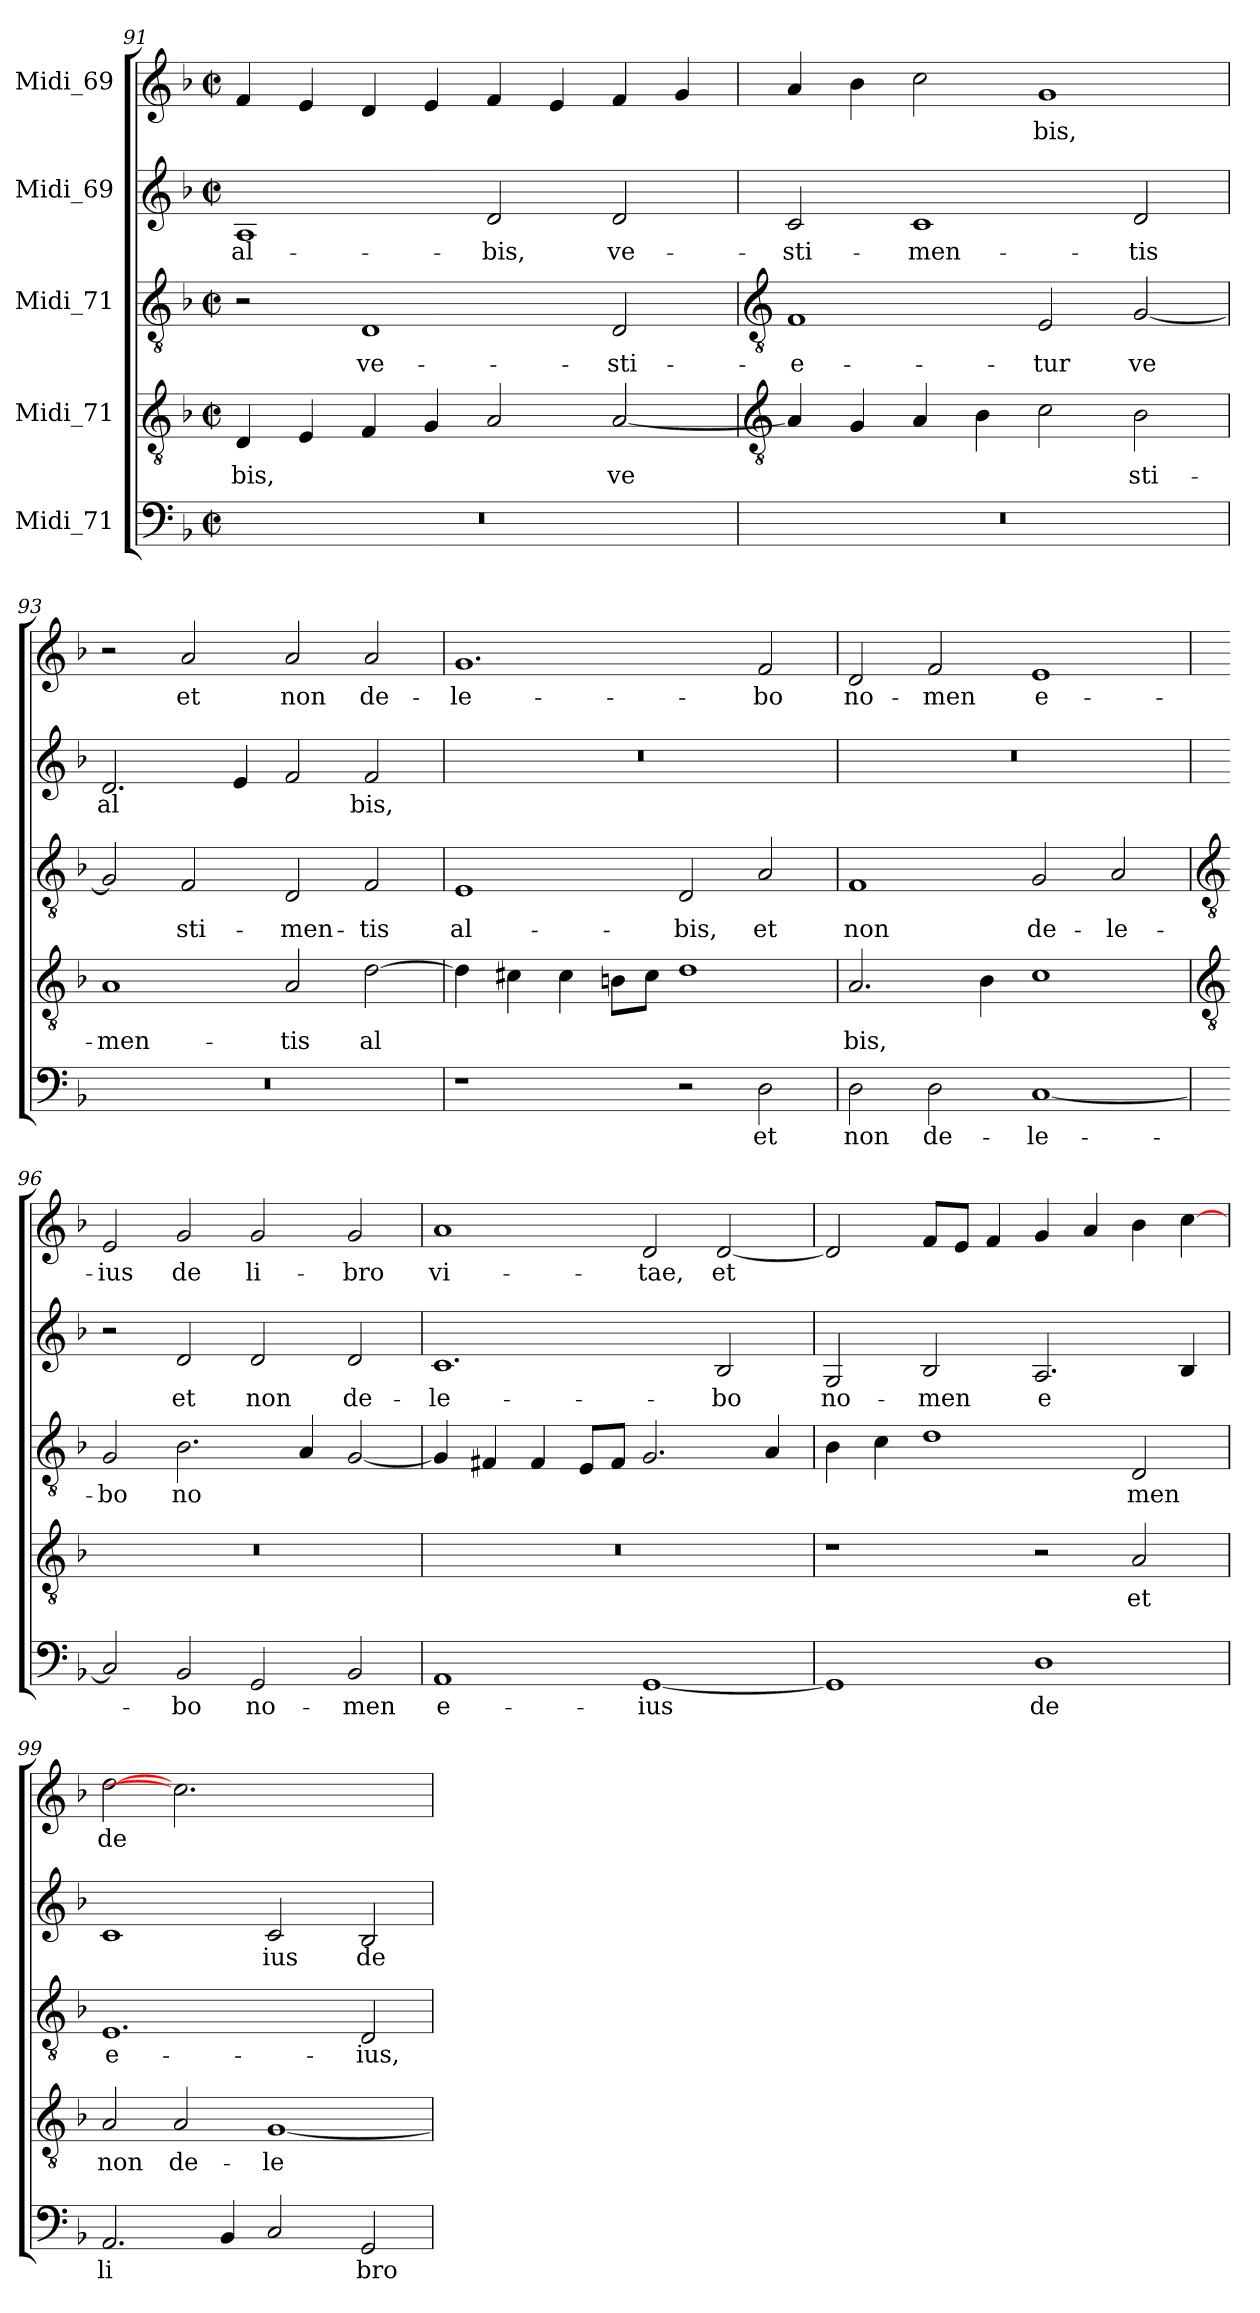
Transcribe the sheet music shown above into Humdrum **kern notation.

**kern	**text	**kern	**text	**kern	**text	**kern	**text	**kern	**text
*part5	*part5	*part4	*part4	*part3	*part3	*part2	*part2	*part1	*part1
*staff5	*staff5	*staff4	*staff4	*staff3	*staff3	*staff2	*staff2	*staff1	*staff1
*I"Midi_71	*	*I"Midi_71	*	*I"Midi_71	*	*I"Midi_69	*	*I"Midi_69	*
*clefF4	*	*clefGv2	*	*clefGv2	*	*clefG2	*	*clefG2	*
*k[b-]	*	*k[b-]	*	*k[b-]	*	*k[b-]	*	*k[b-]	*
*F:	*	*F:	*	*F:	*	*F:	*	*F:	*
*M4/2	*	*M4/2	*	*M4/2	*	*M4/2	*	*M4/2	*
*met(c|)	*	*met(c|)	*	*met(c|)	*	*met(c|)	*	*met(c|)	*
=91	=91	=91	=91	=91	=91	=91	=91	=91	=91
!	!	!	!LO:LY:b	!	!	!	!LO:LY:b	!	!
0r	.	4D	bis,	2r	.	1A	al-	4f	.
.	.	4E	.	.	.	.	.	4e	.
!	!	!	!	!	!LO:LY:b	!	!	!	!
.	.	4F	.	1D	ve-	.	.	4d	.
.	.	4G	.	.	.	.	.	4e	.
!	!	!	!	!	!	!	!LO:LY:b	!	!
.	.	2A	.	.	.	2d	-bis,	4f	.
.	.	.	.	.	.	.	.	4e	.
!	!	!	!LO:LY:b	!	!LO:LY:b	!	!LO:LY:b	!	!
.	.	[2A	ve	2D	-sti-	2d	ve-	4f	.
.	.	.	.	.	.	.	.	4g	.
!!LO:LB:g=z
=92	=92	=92	=92	=92	=92	=92	=92	=92	=92
*	*	*clefGv2	*	*clefGv2	*	*	*	*	*
!	!	!	!	!	!LO:LY:b	!	!LO:LY:b	!	!
0r	.	4A]	.	1F	-e-	2c	-sti-	4a	.
.	.	4G	.	.	.	.	.	4b-	.
!	!	!	!	!	!	!	!LO:LY:b	!	!
.	.	4A	.	.	.	1c	-men-	2cc	.
.	.	4B-	.	.	.	.	.	.	.
!	!	!	!	!	!LO:LY:b	!	!	!	!LO:LY:b
.	.	2c	.	2E	-tur	.	.	1g	bis,
!	!	!	!LO:LY:b	!	!LO:LY:b	!	!LO:LY:b	!	!
.	.	2B-	sti-	[2G	ve	2d	-tis	.	.
=93	=93	=93	=93	=93	=93	=93	=93	=93	=93
!	!	!	!LO:LY:b	!	!	!	!LO:LY:b	!	!
0r	.	1A	-men-	2G]	.	2.d	al	2r	.
!	!	!	!	!	!LO:LY:b	!	!	!	!LO:LY:b
.	.	.	.	2F	sti-	.	.	2a	et
.	.	.	.	.	.	4e	.	.	.
!	!	!	!LO:LY:b	!	!LO:LY:b	!	!	!	!LO:LY:b
.	.	2A	-tis	2D	-men-	2f	.	2a	non
!	!	!	!LO:LY:b	!	!LO:LY:b	!	!LO:LY:b	!	!LO:LY:b
.	.	[2d	al	2F	-tis	2f	bis,	2a	de-
=94	=94	=94	=94	=94	=94	=94	=94	=94	=94
!	!	!	!	!	!LO:LY:b	!	!	!	!LO:LY:b
1r	.	4d]	.	1E	al-	0r	.	1.g	-le-
.	.	4c#X	.	.	.	.	.	.	.
.	.	4c#	.	.	.	.	.	.	.
.	.	8BL	.	.	.	.	.	.	.
.	.	8c#J	.	.	.	.	.	.	.
!	!	!	!	!	!LO:LY:b	!	!	!	!
2r	.	1d	.	2D	-bis,	.	.	.	.
!	!LO:LY:b	!	!	!	!LO:LY:b	!	!	!	!LO:LY:b
2D	et	.	.	2A	et	.	.	2f	-bo
=95	=95	=95	=95	=95	=95	=95	=95	=95	=95
!	!LO:LY:b	!	!LO:LY:b	!	!LO:LY:b	!	!	!	!LO:LY:b
2D	non	2.A	bis,	1F	non	0r	.	2d	no-
!	!LO:LY:b	!	!	!	!	!	!	!	!LO:LY:b
2D	de-	.	.	.	.	.	.	2f	-men
.	.	4B-	.	.	.	.	.	.	.
!	!LO:LY:b	!	!	!	!LO:LY:b	!	!	!	!LO:LY:b
[1C	-le-	1c	.	2G	de-	.	.	1e	e-
!	!	!	!	!	!LO:LY:b	!	!	!	!
.	.	.	.	2A	-le-	.	.	.	.
!!LO:LB:g=z
=96	=96	=96	=96	=96	=96	=96	=96	=96	=96
*	*	*clefGv2	*	*clefGv2	*	*	*	*	*
!	!	!	!	!	!LO:LY:b	!	!	!	!LO:LY:b
2C]	.	0r	.	2G	-bo	2r	.	2e	-ius
!	!LO:LY:b	!	!	!	!LO:LY:b	!	!LO:LY:b	!	!LO:LY:b
2BB-	-bo	.	.	2.B-	no	2d	et	2g	de
!	!LO:LY:b	!	!	!	!	!	!LO:LY:b	!	!LO:LY:b
2GG	no-	.	.	.	.	2d	non	2g	li-
.	.	.	.	4A	.	.	.	.	.
!	!LO:LY:b	!	!	!	!	!	!LO:LY:b	!	!LO:LY:b
2BB-	-men	.	.	[2G	.	2d	de-	2g	-bro
=97	=97	=97	=97	=97	=97	=97	=97	=97	=97
!	!LO:LY:b	!	!	!	!	!	!LO:LY:b	!	!LO:LY:b
1AA	e-	0r	.	4G]	.	1.c	-le-	1a	vi-
.	.	.	.	4F#X	.	.	.	.	.
.	.	.	.	4F#	.	.	.	.	.
.	.	.	.	8EL	.	.	.	.	.
.	.	.	.	8F#J	.	.	.	.	.
!	!LO:LY:b	!	!	!	!	!	!	!	!LO:LY:b
[1GG	-ius	.	.	2.G	.	.	.	2d	-tae,
!	!	!	!	!	!	!	!LO:LY:b	!	!LO:LY:b
.	.	.	.	.	.	2B-	-bo	[2d	et
.	.	.	.	4A	.	.	.	.	.
=98	=98	=98	=98	=98	=98	=98	=98	=98	=98
!	!	!	!	!	!	!	!LO:LY:b	!	!
1GG]	.	1r	.	4B-	.	2G	no-	2d]	.
.	.	.	.	4c	.	.	.	.	.
!	!	!	!	!	!	!	!LO:LY:b	!	!
.	.	.	.	1d	.	2B-	-men	8fL	.
.	.	.	.	.	.	.	.	8eJ	.
.	.	.	.	.	.	.	.	4f	.
!	!LO:LY:b	!	!	!	!	!	!LO:LY:b	!	!
1D	de	2r	.	.	.	2.A	e	4g	.
.	.	.	.	.	.	.	.	4a	.
!	!	!	!LO:LY:b	!	!LO:LY:b	!	!	!	!
.	.	2A	et	2D	men	.	.	4b-	.
.	.	.	.	.	.	4B-	.	[4cc	.
=99A	=99A	=99A	=99A	=99A	=99A	=99A	=99A	=99A	=99A
!	!LO:LY:b	!	!LO:LY:b	!	!LO:LY:b	!	!	!	!LO:LY:b
2.AA	li	2A	non	1.E	e-	1c	.	[2dd	de
!	!	!	!LO:LY:b	!	!	!	!	!	!
.	.	2A	de-	.	.	.	.	2.cc]	.
4BB-	.	.	.	.	.	.	.	.	.
!	!	!	!LO:LY:b	!	!	!	!LO:LY:b	!	!
2C	.	[1G	-le	.	.	2c	ius	.	.
.	.	.	.	.	.	.	.	2.ryy	.
!	!LO:LY:b	!	!	!	!LO:LY:b	!	!LO:LY:b	!	!
2GG	bro	.	.	2D	-ius,	2B-	de	.	.
=	=	=	=	=	=	=	=	=	=
*-	*-	*-	*-	*-	*-	*-	*-	*-	*-
